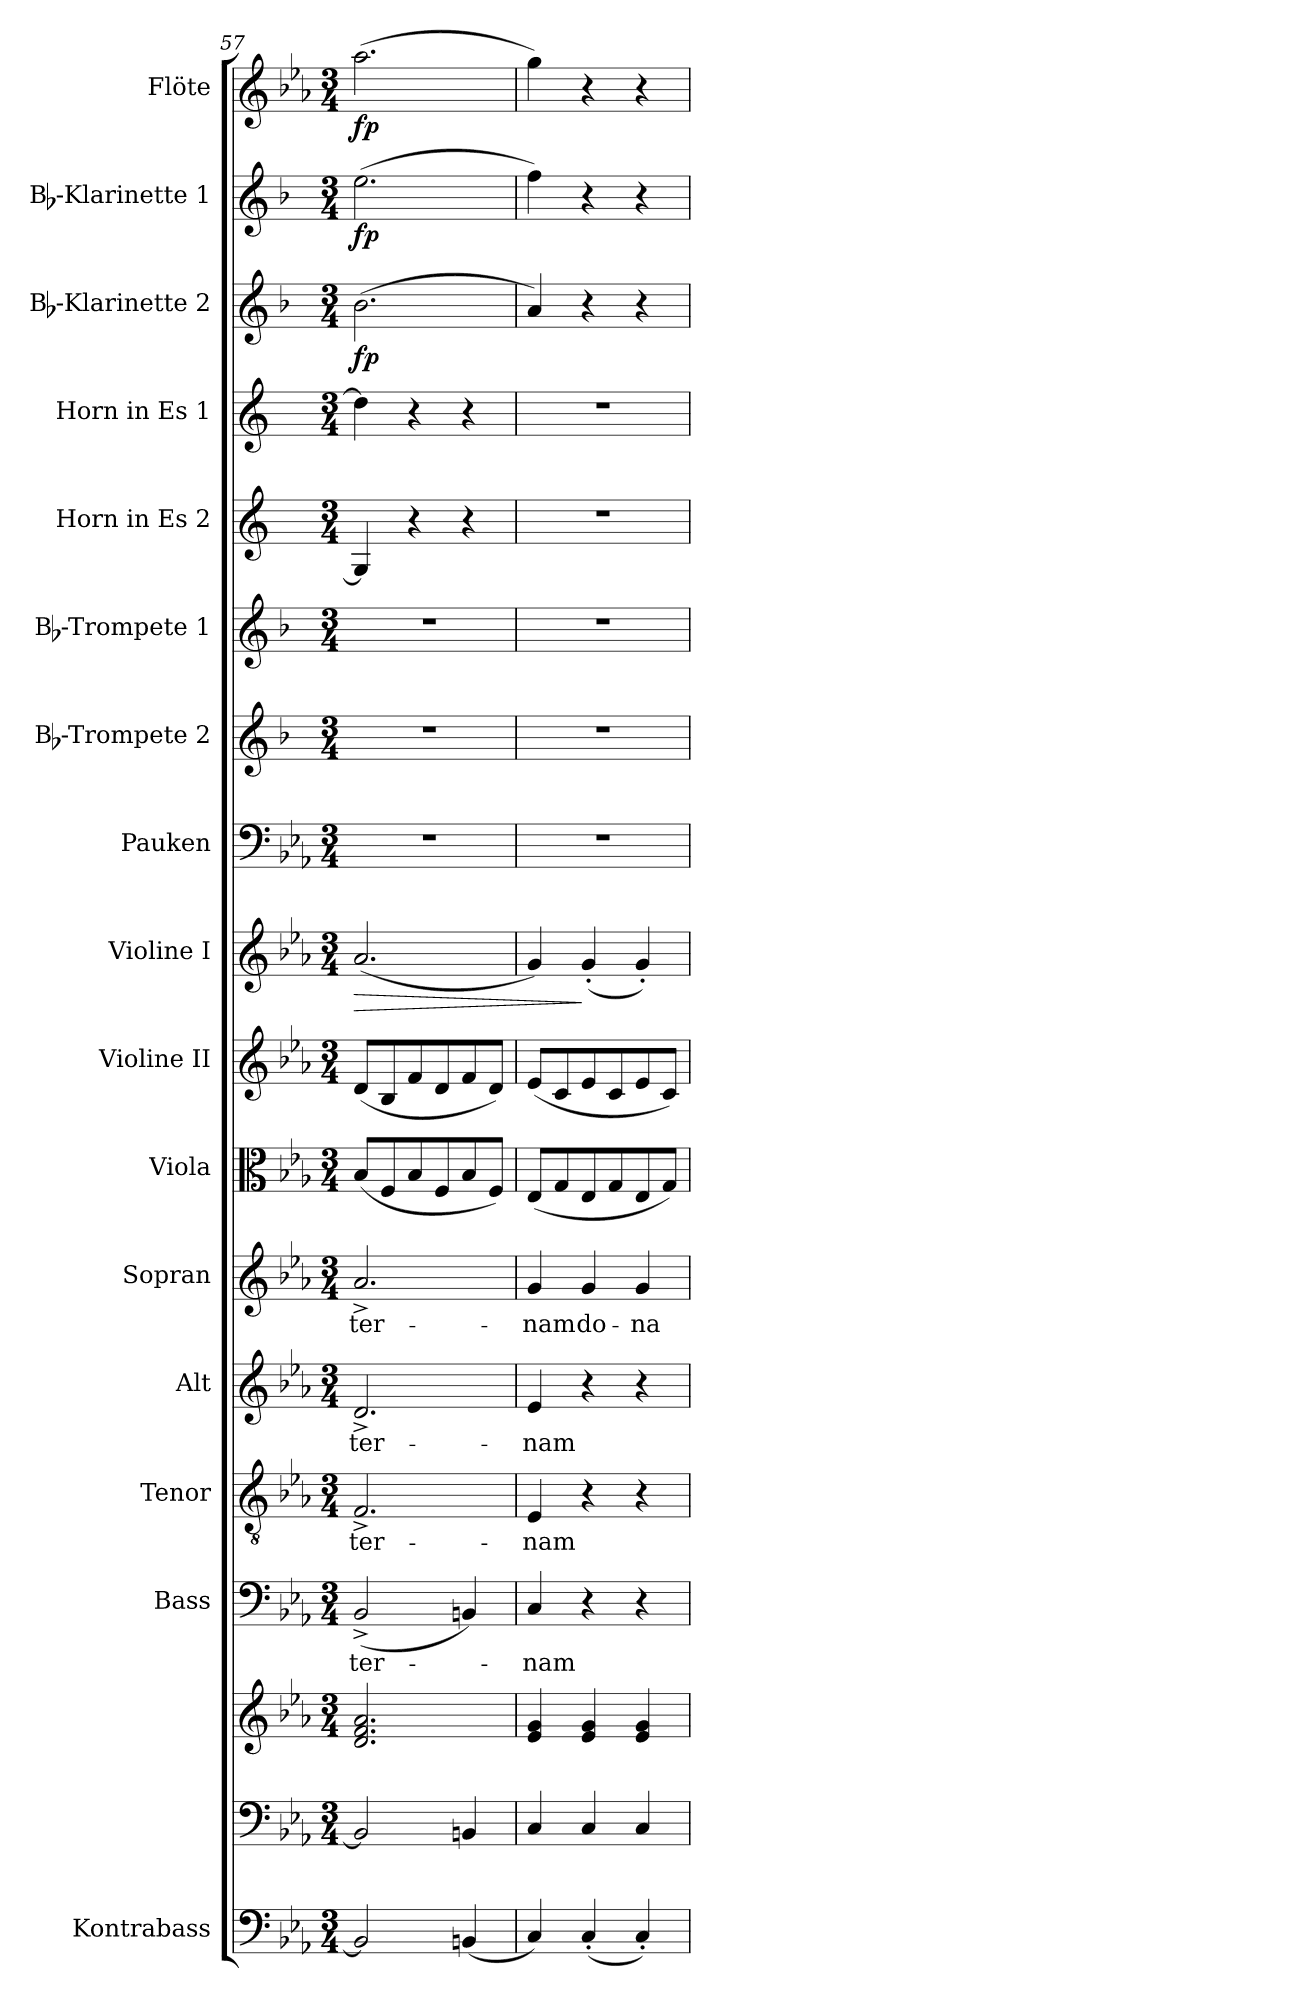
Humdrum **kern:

**kern	**kern	**kern	**kern	**text	**kern	**text	**kern	**text	**kern	**text	**kern	**kern	**kern	**dynam	**kern	**kern	**kern	**kern	**kern	**kern	**dynam	**kern	**dynam	**kern	**dynam
*part17	*part16	*part16	*part15	*part15	*part14	*part14	*part13	*part13	*part12	*part12	*part11	*part10	*part9	*part9	*part8	*part7	*part6	*part5	*part4	*part3	*part3	*part2	*part2	*part1	*part1
*staff18	*staff17	*staff16	*staff15	*staff15	*staff14	*staff14	*staff13	*staff13	*staff12	*staff12	*staff11	*staff10	*staff9	*staff9	*staff8	*staff7	*staff6	*staff5	*staff4	*staff3	*staff3	*staff2	*staff2	*staff1	*staff1
*I"Kontrabass	*	*	*I"Bass	*	*I"Tenor	*	*I"Alt	*	*I"Sopran	*	*I"Viola	*I"Violine II	*I"Violine I	*	*I"Pauken	*I"Bb-Trompete 2	*I"Bb-Trompete 1	*I"Horn in Es 2	*I"Horn in Es 1	*I"Bb-Klarinette 2	*	*I"Bb-Klarinette 1	*	*I"Flöte	*
*I'Kb.	*	*	*I'B.	*	*I'T.	*	*I'A.	*	*I'S.	*	*I'Vla.	*I'Vl. II	*I'Vl. I	*	*I'Pk.	*I'Bb Trp. 2	*I'Bb Trp. 1	*	*	*I'Bb Kl. 2	*	*I'Bb Kl. 1	*	*I'Fl.	*
*clefF4	*clefF4	*clefG2	*clefF4	*	*clefGv2	*	*clefG2	*	*clefG2	*	*clefC3	*clefG2	*clefG2	*	*clefF4	*clefG2	*clefG2	*clefG2	*clefG2	*clefG2	*	*clefG2	*	*clefG2	*
*ITrd7c12	*	*	*	*	*	*	*	*	*	*	*	*	*	*	*	*ITrd1c2	*ITrd1c2	*ITrd5c9	*ITrd5c9	*ITrd1c2	*	*ITrd1c2	*	*	*
*k[b-e-a-]	*k[b-e-a-]	*k[b-e-a-]	*k[b-e-a-]	*	*k[b-e-a-]	*	*k[b-e-a-]	*	*k[b-e-a-]	*	*k[b-e-a-]	*k[b-e-a-]	*k[b-e-a-]	*	*k[b-e-a-]	*k[b-e-a-]	*k[b-e-a-]	*k[b-e-a-]	*k[b-e-a-]	*k[b-e-a-]	*	*k[b-e-a-]	*	*k[b-e-a-]	*
*E-:	*E-:	*E-:	*E-:	*	*E-:	*	*E-:	*	*E-:	*	*E-:	*E-:	*E-:	*	*E-:	*E-:	*E-:	*E-:	*E-:	*E-:	*	*E-:	*	*E-:	*
*M3/4	*M3/4	*M3/4	*M3/4	*	*M3/4	*	*M3/4	*	*M3/4	*	*M3/4	*M3/4	*M3/4	*	*M3/4	*M3/4	*M3/4	*M3/4	*M3/4	*M3/4	*	*M3/4	*	*M3/4	*
=57	=57	=57	=57	=57	=57	=57	=57	=57	=57	=57	=57	=57	=57	=57	=57	=57	=57	=57	=57	=57	=57	=57	=57	=57	=57
!	!	!	!	!LO:LY:b	!	!LO:LY:b	!	!LO:LY:b	!	!LO:LY:b	!	!	!	!LO:HP:b	!	!	!	!	!	!	!LO:DY:b	!	!LO:DY:b	!	!LO:DY:b
2BBB-/]	2BB-/]	2.d/ 2.f/ 2.a-/	(<2BB-^>/	-ter-	2.F^>/	-ter-	2.d^>/	-ter-	2.a-^>/	-ter-	(<8B-/L	(<8d/L	(<2.a-/	>	2.r	2.r	2.r	4BB-/]	4f\]	(<2.a-\	fp	(>2.dd\	fp	(>2.aa-\	fp
.	.	.	.	.	.	.	.	.	.	.	8F/	8B-/	.	.	.	.	.	.	.	.	.	.	.	.	.
.	.	.	.	.	.	.	.	.	.	.	8B-/	8f/	.	.	.	.	.	4r	4r	.	.	.	.	.	.
.	.	.	.	.	.	.	.	.	.	.	8F/	8d/	.	.	.	.	.	.	.	.	.	.	.	.	.
(<4BBBn/	4BBn/	.	4BBn/)	.	.	.	.	.	.	.	8B-/	8f/	.	.	.	.	.	4r	4r	.	.	.	.	.	.
.	.	.	.	.	.	.	.	.	.	.	8F/J)	8d/J)	.	.	.	.	.	.	.	.	.	.	.	.	.
=58	=58	=58	=58	=58	=58	=58	=58	=58	=58	=58	=58	=58	=58	=58	=58	=58	=58	=58	=58	=58	=58	=58	=58	=58	=58
!	!	!	!	!LO:LY:b	!	!LO:LY:b	!	!LO:LY:b	!	!LO:LY:b	!	!	!	!	!	!	!	!	!	!	!	!	!	!	!
4CC/)	4C/	4e-/ 4g/	4C/	-nam	4E-/	-nam	4e-/	-nam	4g/	-nam	(<8E-/L	(<8e-/L	4g/)	.	2.r	2.r	2.r	2.r	2.r	4g/)	.	4ee-\)	.	4gg\)	.
.	.	.	.	.	.	.	.	.	.	.	8G/	8c/	.	.	.	.	.	.	.	.	.	.	.	.	.
!	!	!	!	!	!	!	!	!	!	!LO:LY:b	!	!	!	!	!	!	!	!	!	!	!	!	!	!	!
(<4CC'</	4C/	4e-/ 4g/	4r	.	4r	.	4r	.	4g/	do-	8E-/	8e-/	(<4g'</	]	.	.	.	.	.	4r	.	4r	.	4r	.
.	.	.	.	.	.	.	.	.	.	.	8G/	8c/	.	.	.	.	.	.	.	.	.	.	.	.	.
!	!	!	!	!	!	!	!	!	!	!LO:LY:b	!	!	!	!	!	!	!	!	!	!	!	!	!	!	!
4CC'</)	4C/	4e-/ 4g/	4r	.	4r	.	4r	.	4g/	-na	8E-/	8e-/	4g'</)	.	.	.	.	.	.	4r	.	4r	.	4r	.
.	.	.	.	.	.	.	.	.	.	.	8G/J)	8c/J)	.	.	.	.	.	.	.	.	.	.	.	.	.
=	=	=	=	=	=	=	=	=	=	=	=	=	=	=	=	=	=	=	=	=	=	=	=	=	=
*-	*-	*-	*-	*-	*-	*-	*-	*-	*-	*-	*-	*-	*-	*-	*-	*-	*-	*-	*-	*-	*-	*-	*-	*-	*-
